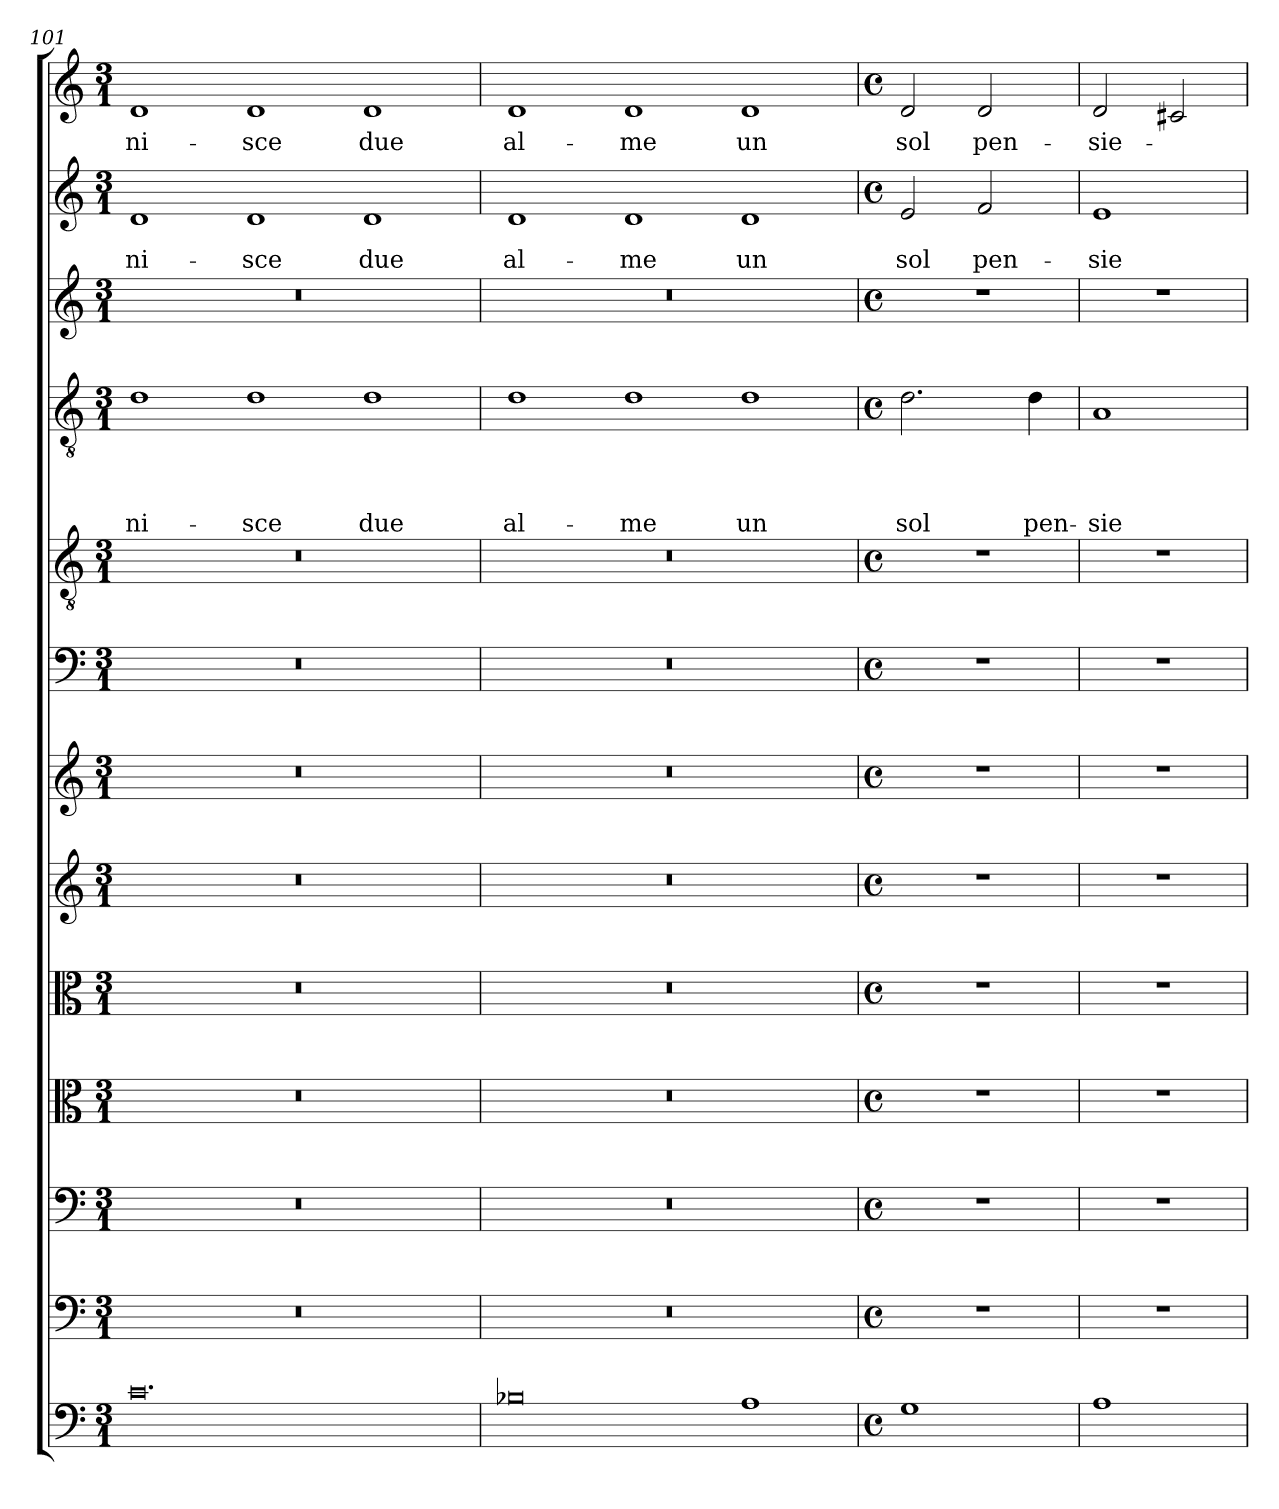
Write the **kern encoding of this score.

**kern	**kern	**kern	**kern	**kern	**kern	**kern	**kern	**kern	**kern	**text	**text	**text	**text	**kern	**kern	**text	**text	**kern	**text
*part13	*part12	*part11	*part10	*part9	*part8	*part7	*part6	*part5	*part4	*part4	*part4	*part4	*part4	*part3	*part2	*part2	*part2	*part1	*part1
*staff13	*staff12	*staff11	*staff10	*staff9	*staff8	*staff7	*staff6	*staff5	*staff4	*staff4	*staff4	*staff4	*staff4	*staff3	*staff2	*staff2	*staff2	*staff1	*staff1
*clefF4	*clefF4	*clefF4	*clefC3	*clefC3	*clefG2	*clefG2	*clefF4	*clefGv2	*clefGv2	*	*	*	*	*clefG2	*clefG2	*	*	*clefG2	*
*k[]	*k[]	*k[]	*k[]	*k[]	*k[]	*k[]	*k[]	*k[]	*k[]	*	*	*	*	*k[]	*k[]	*	*	*k[]	*
*C:	*C:	*C:	*C:	*C:	*C:	*C:	*C:	*C:	*C:	*	*	*	*	*C:	*C:	*	*	*C:	*
*M3/1	*M3/1	*M3/1	*M3/1	*M3/1	*M3/1	*M3/1	*M3/1	*M3/1	*M3/1	*	*	*	*	*M3/1	*M3/1	*	*	*M3/1	*
=101	=101	=101	=101	=101	=101	=101	=101	=101	=101	=101	=101	=101	=101	=101	=101	=101	=101	=101	=101
!	!	!	!	!	!	!	!	!	!	!	!	!	!LO:LY:b	!	!	!	!LO:LY:b	!	!LO:LY:b
0.c	0.r	0.r	0.r	0.r	0.r	0.r	0.r	0.r	1d	.	.	.	-ni-	0.r	1d	.	-ni-	1d	-ni-
!	!	!	!	!	!	!	!	!	!	!	!	!	!LO:LY:b	!	!	!	!LO:LY:b	!	!LO:LY:b
.	.	.	.	.	.	.	.	.	1d	.	.	.	-sce	.	1d	.	-sce	1d	-sce
!	!	!	!	!	!	!	!	!	!	!	!	!	!LO:LY:b	!	!	!	!LO:LY:b	!	!LO:LY:b
.	.	.	.	.	.	.	.	.	1d	.	.	.	due	.	1d	.	due	1d	due
!!LO:PB:g=z
=102	=102	=102	=102	=102	=102	=102	=102	=102	=102	=102	=102	=102	=102	=102	=102	=102	=102	=102	=102
!	!	!	!	!	!	!	!	!	!	!	!	!	!LO:LY:b	!	!	!	!LO:LY:b	!	!LO:LY:b
0B-X	0.r	0.r	0.r	0.r	0.r	0.r	0.r	0.r	1d	.	.	.	al-	0.r	1d	.	al-	1d	al-
!	!	!	!	!	!	!	!	!	!	!	!	!	!LO:LY:b	!	!	!	!LO:LY:b	!	!LO:LY:b
.	.	.	.	.	.	.	.	.	1d	.	.	.	-me	.	1d	.	-me	1d	-me
!	!	!	!	!	!	!	!	!	!	!	!	!	!LO:LY:b	!	!	!	!LO:LY:b	!	!LO:LY:b
1A	.	.	.	.	.	.	.	.	1d	.	.	.	un	.	1d	.	un	1d	un
=103	=103	=103	=103	=103	=103	=103	=103	=103	=103	=103	=103	=103	=103	=103	=103	=103	=103	=103	=103
*M4/4	*M4/4	*M4/4	*M4/4	*M4/4	*M4/4	*M4/4	*M4/4	*M4/4	*M4/4	*	*	*	*	*M4/4	*M4/4	*	*	*M4/4	*
*met(c)	*met(c)	*met(c)	*met(c)	*met(c)	*met(c)	*met(c)	*met(c)	*met(c)	*met(c)	*	*	*	*	*met(c)	*met(c)	*	*	*met(c)	*
!	!	!	!	!	!	!	!	!	!	!	!	!	!LO:LY:b	!	!	!	!LO:LY:b	!	!LO:LY:b
1G	1r	1r	1r	1r	1r	1r	1r	1r	2.d\	.	.	.	sol	1r	2e/	.	sol	2d/	sol
!	!	!	!	!	!	!	!	!	!	!	!	!	!	!	!	!	!LO:LY:b	!	!LO:LY:b
.	.	.	.	.	.	.	.	.	.	.	.	.	.	.	2f/	.	pen-	2d/	pen-
!	!	!	!	!	!	!	!	!	!	!	!	!	!LO:LY:b	!	!	!	!	!	!
.	.	.	.	.	.	.	.	.	4d\	.	.	.	pen-	.	.	.	.	.	.
=104	=104	=104	=104	=104	=104	=104	=104	=104	=104	=104	=104	=104	=104	=104	=104	=104	=104	=104	=104
!	!	!	!	!	!	!	!	!	!	!	!	!	!LO:LY:b	!	!	!	!LO:LY:b	!	!LO:LY:b
1A	1r	1r	1r	1r	1r	1r	1r	1r	1A	.	.	.	-sie-	1r	1e	.	-sie-	2d/	-sie-
.	.	.	.	.	.	.	.	.	.	.	.	.	.	.	.	.	.	2c#X/	.
=	=	=	=	=	=	=	=	=	=	=	=	=	=	=	=	=	=	=	=
*-	*-	*-	*-	*-	*-	*-	*-	*-	*-	*-	*-	*-	*-	*-	*-	*-	*-	*-	*-
